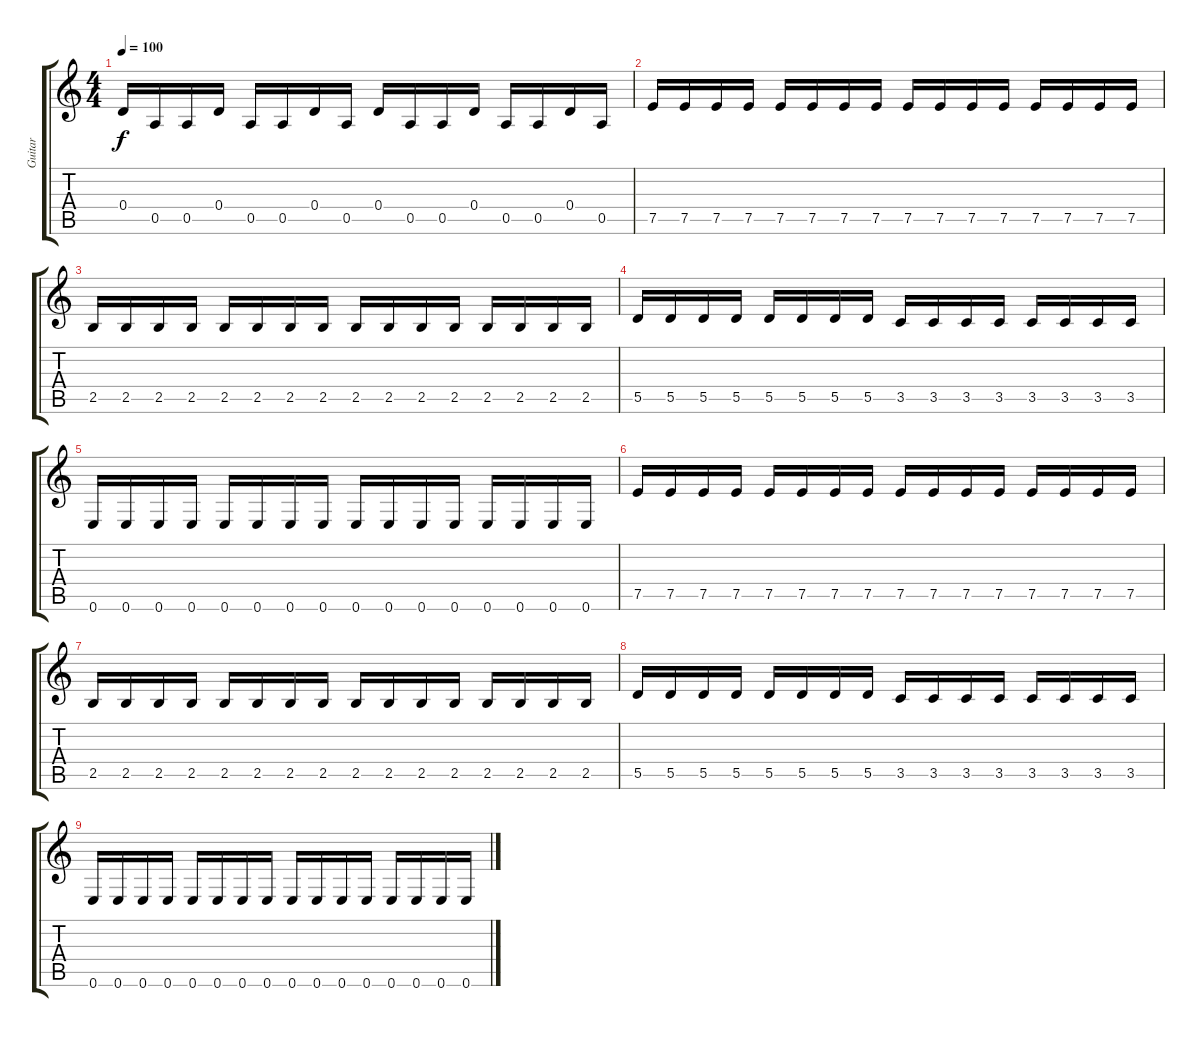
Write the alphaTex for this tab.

\track ("Guitar" "Guitar") {instrument distortionguitar}
\staff {score tabs}
\tuning (E4 B3 G3 D3 A2 E2) {hide}
\ts (4 4)
\tempo 100
\clef g2
\ks c
0.4.16{dy f} 0.5.16 0.5.16 0.4.16 0.5.16 0.5.16 0.4.16 0.5.16 0.4.16 0.5.16 0.5.16 0.4.16 0.5.16 0.5.16 0.4.16 0.5.16 |
7.5.16 7.5.16 7.5.16 7.5.16 7.5.16 7.5.16 7.5.16 7.5.16 7.5.16 7.5.16 7.5.16 7.5.16 7.5.16 7.5.16 7.5.16 7.5.16 |
2.5.16 2.5.16 2.5.16 2.5.16 2.5.16 2.5.16 2.5.16 2.5.16 2.5.16 2.5.16 2.5.16 2.5.16 2.5.16 2.5.16 2.5.16 2.5.16 |
5.5.16 5.5.16 5.5.16 5.5.16 5.5.16 5.5.16 5.5.16 5.5.16 3.5.16 3.5.16 3.5.16 3.5.16 3.5.16 3.5.16 3.5.16 3.5.16 |
0.6.16 0.6.16 0.6.16 0.6.16 0.6.16 0.6.16 0.6.16 0.6.16 0.6.16 0.6.16 0.6.16 0.6.16 0.6.16 0.6.16 0.6.16 0.6.16 |
7.5.16 7.5.16 7.5.16 7.5.16 7.5.16 7.5.16 7.5.16 7.5.16 7.5.16 7.5.16 7.5.16 7.5.16 7.5.16 7.5.16 7.5.16 7.5.16 |
2.5.16 2.5.16 2.5.16 2.5.16 2.5.16 2.5.16 2.5.16 2.5.16 2.5.16 2.5.16 2.5.16 2.5.16 2.5.16 2.5.16 2.5.16 2.5.16 |
5.5.16 5.5.16 5.5.16 5.5.16 5.5.16 5.5.16 5.5.16 5.5.16 3.5.16 3.5.16 3.5.16 3.5.16 3.5.16 3.5.16 3.5.16 3.5.16 |
0.6.16 0.6.16 0.6.16 0.6.16 0.6.16 0.6.16 0.6.16 0.6.16 0.6.16 0.6.16 0.6.16 0.6.16 0.6.16 0.6.16 0.6.16 0.6.16
